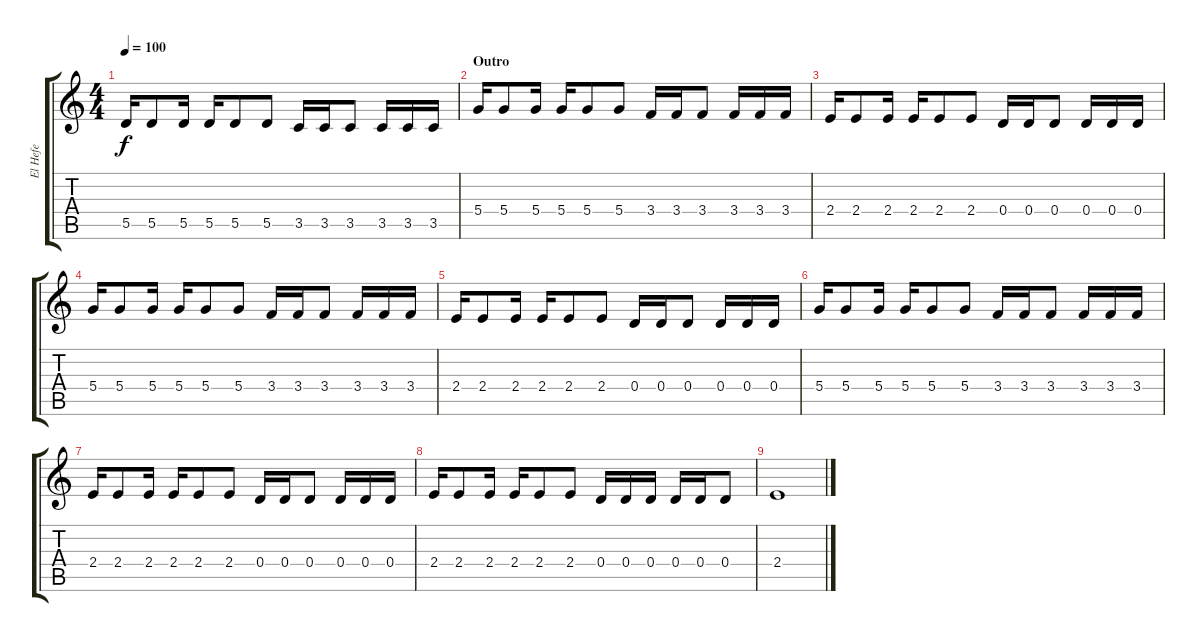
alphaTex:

\track ("El Hefe" "El Hefe") {instrument overdrivenguitar}
\staff {score tabs}
\tuning (E4 B3 G3 D3 A2 E2) {hide}
\ts (4 4)
\tempo 100
\clef g2
\ks c
5.5.16{dy f} 5.5.8 5.5.16 5.5.16 5.5.8 5.5.8 3.5.16 3.5.16 3.5.8 3.5.16 3.5.16 3.5.16 |
\section ("" "Outro")
5.4.16 5.4.8 5.4.16 5.4.16 5.4.8 5.4.8 3.4.16 3.4.16 3.4.8 3.4.16 3.4.16 3.4.16 |
2.4.16 2.4.8 2.4.16 2.4.16 2.4.8 2.4.8 0.4.16 0.4.16 0.4.8 0.4.16 0.4.16 0.4.16 |
5.4.16 5.4.8 5.4.16 5.4.16 5.4.8 5.4.8 3.4.16 3.4.16 3.4.8 3.4.16 3.4.16 3.4.16 |
2.4.16 2.4.8 2.4.16 2.4.16 2.4.8 2.4.8 0.4.16 0.4.16 0.4.8 0.4.16 0.4.16 0.4.16 |
5.4.16 5.4.8 5.4.16 5.4.16 5.4.8 5.4.8 3.4.16 3.4.16 3.4.8 3.4.16 3.4.16 3.4.16 |
2.4.16 2.4.8 2.4.16 2.4.16 2.4.8 2.4.8 0.4.16 0.4.16 0.4.8 0.4.16 0.4.16 0.4.16 |
2.4.16 2.4.8 2.4.16 2.4.16 2.4.8 2.4.8 0.4.16 0.4.16 0.4.16 0.4.16 0.4.16 0.4.8 |
2.4.1
